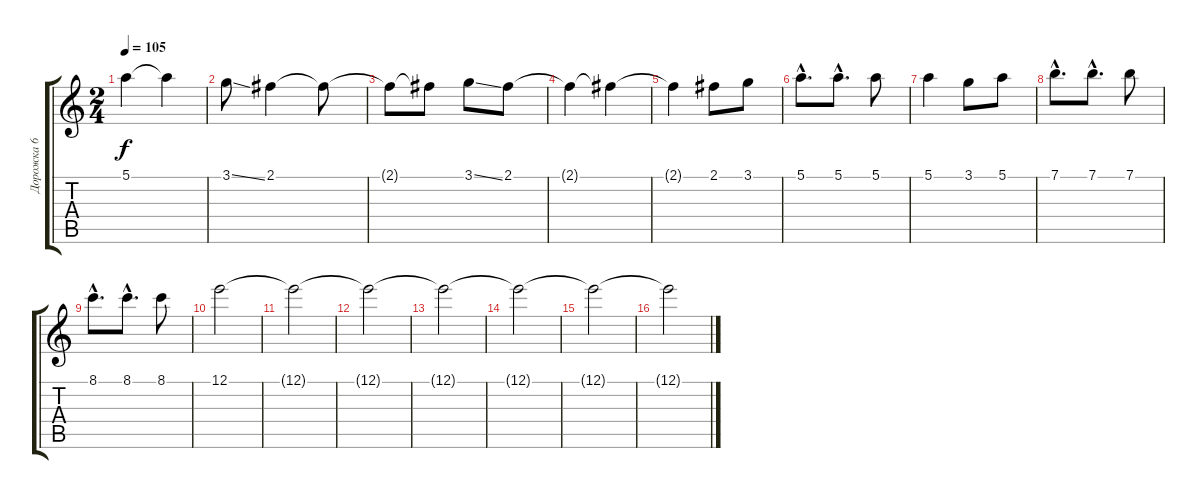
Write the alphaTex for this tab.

\track ("Дорожка 6" "Дорожка 6") {instrument distortionguitar}
\staff {score tabs}
\tuning (E4 B3 G3 D3 A2 E2) {hide}
\ts (2 4)
\tempo 105
\clef g2
\ks c
5.1.4{dy f} 5.1{t}.4 |
3.1{ss}.8 2.1.4 2.1{t}.8 |
2.1{t}.8 2.1{t}.8 3.1{ss}.8 2.1.8 |
2.1{t}.4 2.1{t}.4 |
2.1{t}.4 2.1.8 3.1.8 |
5.1{hac}.8{d} 5.1{hac}.8{d} 5.1.8 |
5.1.4 3.1.8 5.1.8 |
7.1{hac}.8{d} 7.1{hac}.8{d} 7.1.8 |
8.1{hac}.8{d} 8.1{hac}.8{d} 8.1.8 |
12.1.2 |
12.1{t}.2{volume 0} |
12.1{t}.2 |
12.1{t}.2 |
12.1{t}.2 |
12.1{t}.2 |
12.1{t}.2
